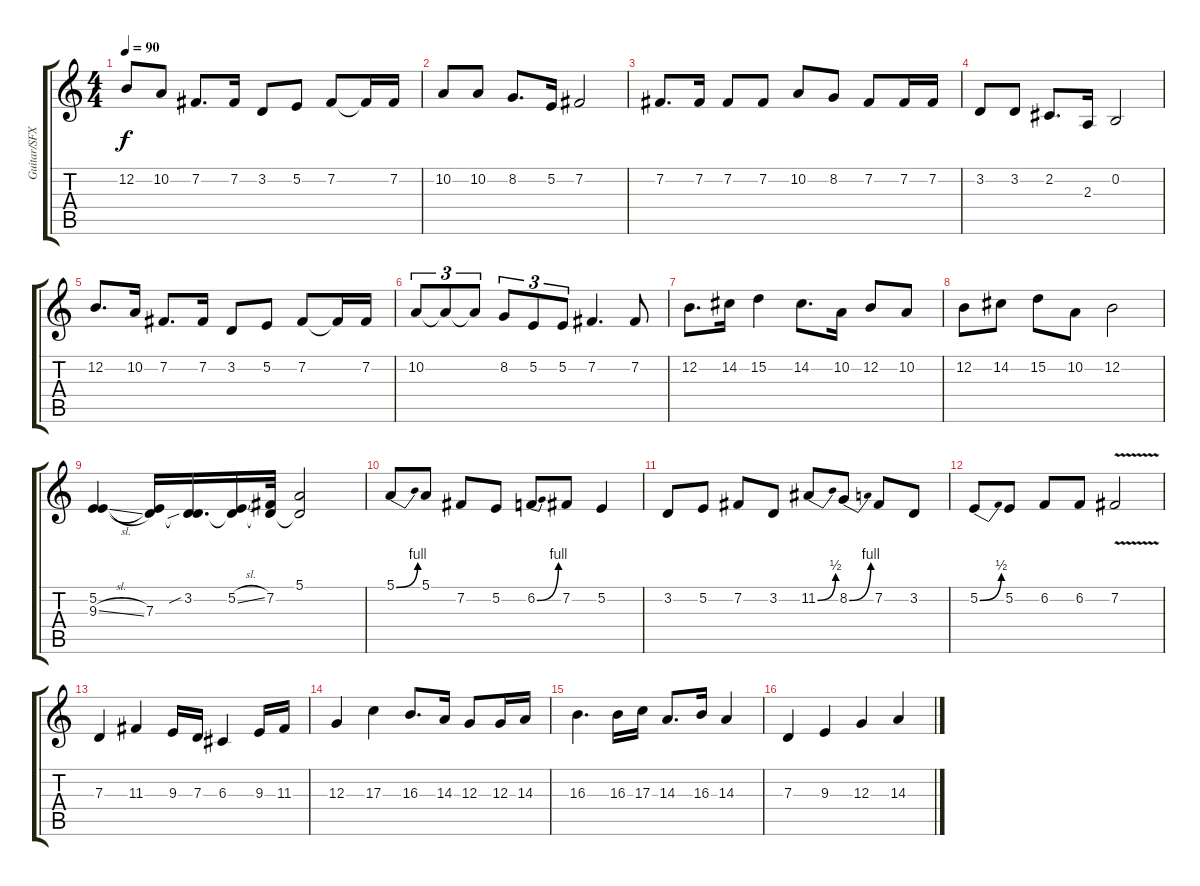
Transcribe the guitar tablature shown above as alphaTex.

\track ("Guitar/SFX/Voice" "Guitar/SFX") {instrument tuba}
\staff {score tabs}
\tuning (E4 B3 G3 D3 A2 E2) {hide}
\ts (4 4)
\tempo 90
\clef g2
\ks c
12.2.8{dy f} 10.2.8 7.2.8{d} 7.2.16 3.2.8 5.2.8 7.2.8 7.2{t}.16 7.2.16 |
10.2.8 10.2.8 8.2.8{d} 5.2.16 7.2.2 |
7.2.8{d} 7.2.16 7.2.8 7.2.8 10.2.8 8.2.8 7.2.8 7.2.16 7.2.16 |
3.2.8 3.2.8 2.2.8{d} 2.3.16 0.2.2 |
12.2.8{d} 10.2.16 7.2.8{d} 7.2.16 3.2.8 5.2.8 7.2.8 7.2{t}.16 7.2.16 |
10.2.8{tu (3 2)} 10.2{t}.8{tu (3 2)} 10.2{t}.8{tu (3 2)} 8.2.8{tu (3 2)} 5.2.8{tu (3 2)} 5.2.8{tu (3 2)} 7.2.4{d} 7.2.8 |
12.2.8{d} 14.2.16 15.2.4 14.2.8{d} 10.2.16 12.2.8 10.2.8 |
12.2.8 14.2.8 15.2.8 10.2.8 12.2.2 |
(5.2 9.3{sl}).4 (5.2{t} 7.3).16 (3.2{sib} 7.3{t}).16{d} (5.2{sl} 7.3{t}).16 (7.2 7.3{t}).32 (5.1 7.3{t}).2 |
5.1{be (bend 0 0 60 4)}.8 5.1.8 7.2.8 5.2.8 6.2{be (bend 0 0 60 4)}.8 7.2.8 5.2.4 |
3.2.8 5.2.8 7.2.8 3.2.8 11.2{be (bend 0 0 60 2)}.8 8.2{be (bend 0 0 60 4)}.8 7.2.8 3.2.8 |
5.2{be (bend 0 0 60 2)}.8 5.2.8 6.2.8 6.2.8 7.2{v}.2 |
7.3.4 11.3.4 9.3.16 7.3.16 6.3.4 9.3.16 11.3.16 |
12.3.4 17.3.4 16.3.8{d} 14.3.16 12.3.8 12.3.16 14.3.16 |
16.3.4{d} 16.3.16 17.3.16 14.3.8{d} 16.3.16 14.3.4 |
7.3.4 9.3.4 12.3.4 14.3.4
